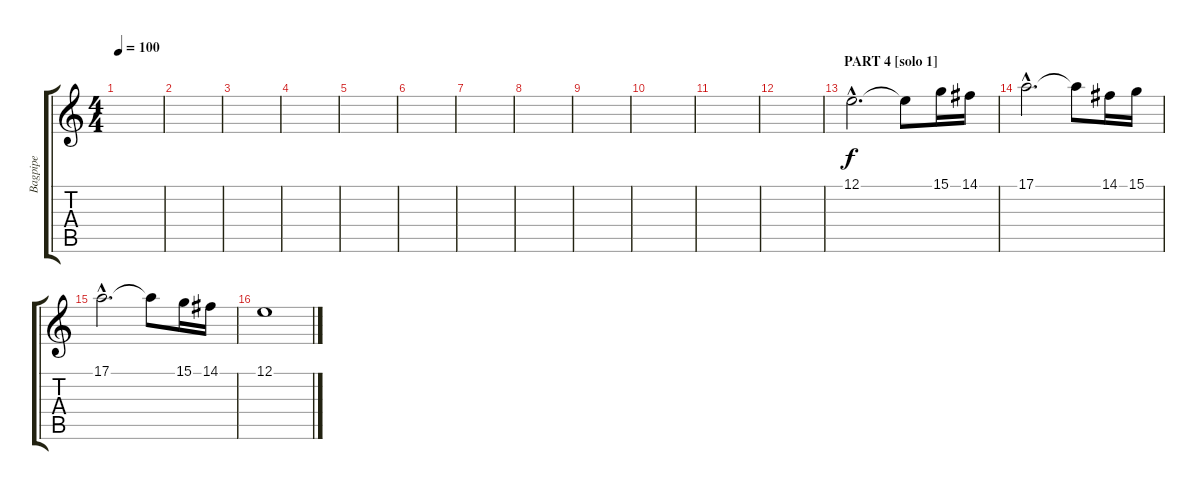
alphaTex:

\track ("Bagpipe" "Bagpipe") {instrument bagpipe}
\staff {score tabs}
\tuning (E4 B3 G3 D3 A2 E2) {hide}
\ts (4 4)
\tempo 100
\clef g2
\ks c
|
|
|
|
|
|
|
|
|
|
|
|
\section ("" "PART 4 [solo 1]")
12.1{hac}.2{d} 12.1{t}.8 15.1.16 14.1.16 |
17.1{hac}.2{d} 17.1{t}.8 14.1.16 15.1.16 |
17.1{hac}.2{d} 17.1{t}.8 15.1.16 14.1.16 |
12.1.1
